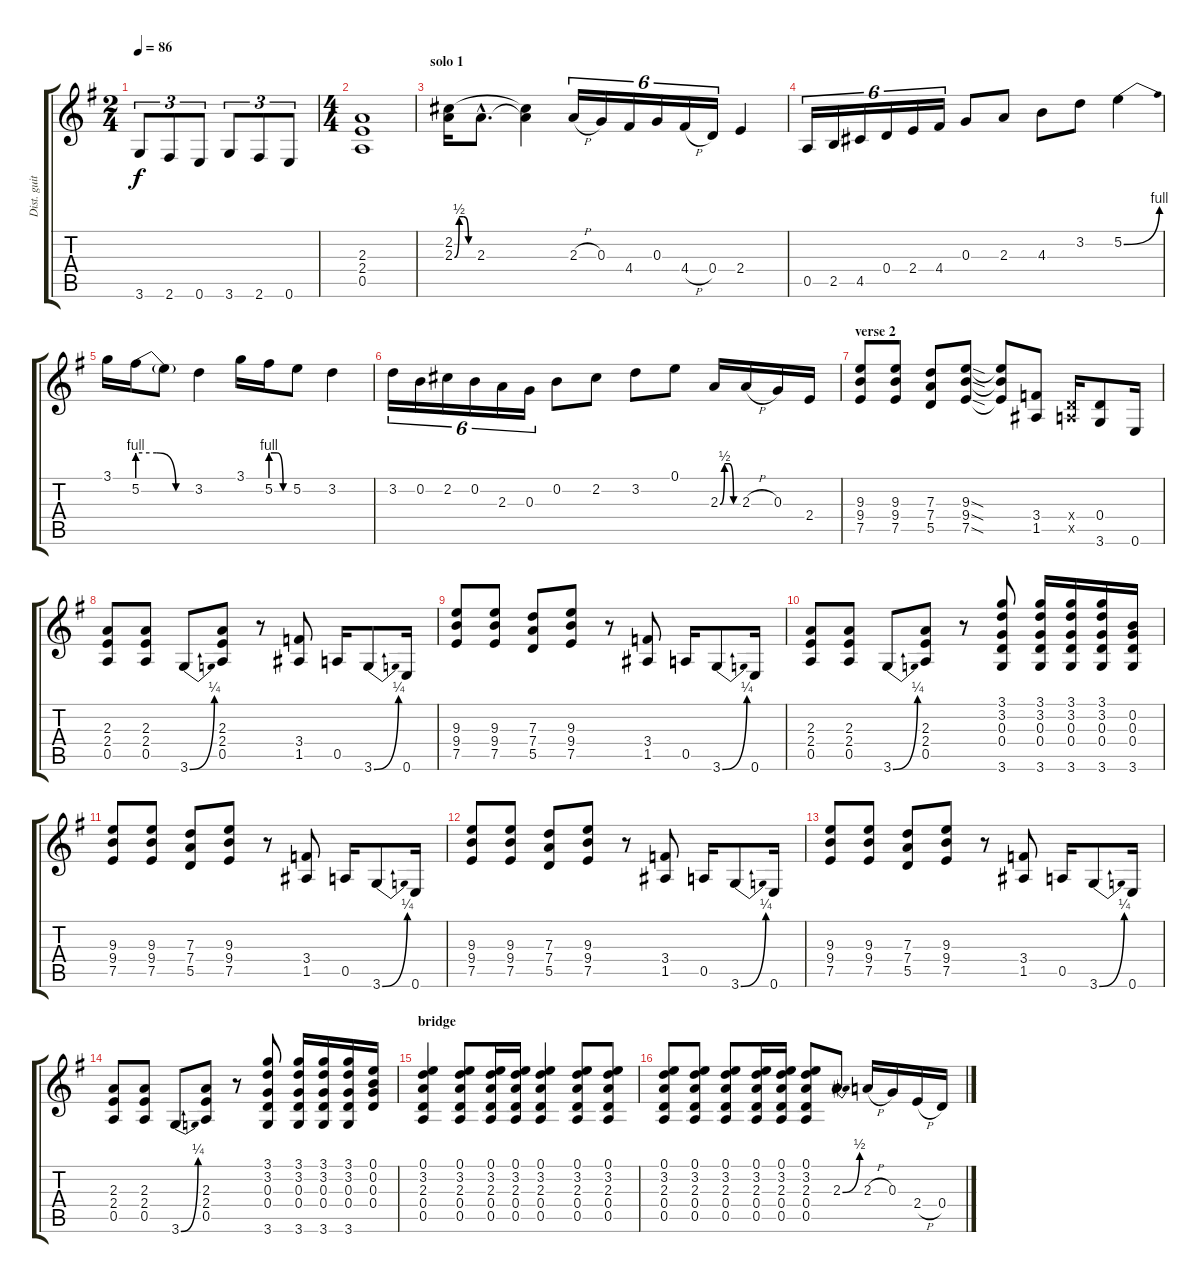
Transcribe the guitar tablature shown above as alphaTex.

\track ("Dist. guitar 1" "Dist. guit") {instrument distortionguitar}
\staff {score tabs}
\tuning (E4 B3 G3 D3 A2 E2) {hide}
\ts (2 4)
\tempo 86
\clef g2
\ks eminor
3.6.8{tu (3 2) dy f} 2.6.8{tu (3 2)} 0.6.8{tu (3 2)} 3.6.8{tu (3 2)} 2.6.8{tu (3 2)} 0.6.8{tu (3 2)} |
\ts (4 4)
(2.3 2.4 0.5).1 |
\section ("" "solo 1")
(2.2 2.3{be (custom 0 0 15 2 30 2 45 0 60 0)}).16 2.3{hac}.8{d} (2.2{t} 2.3{t}).4 2.3{h}.16{tu (6 4)} 0.3.16{tu (6 4)} 4.4.16{tu (6 4)} 0.3.16{tu (6 4)} 4.4{h}.16{tu (6 4)} 0.4.16{tu (6 4)} 2.4.4 |
0.5.16{tu (6 4)} 2.5.16{tu (6 4)} 4.5.16{tu (6 4)} 0.4.16{tu (6 4)} 2.4.16{tu (6 4)} 4.4.16{tu (6 4)} 0.3.8 2.3.8 4.3.8 3.2.8 5.2{be (bend 0 0 60 4)}.4 |
3.1.16 5.2{be (custom 0 4 20 4 40 0 60 0)}.16 5.2{t}.8 3.2.4 3.1.16 5.2{be (custom 0 4 20 4 40 0 60 0)}.16 5.2.8 3.2.4 |
3.2.16{tu (6 4)} 0.2.16{tu (6 4)} 2.2.16{tu (6 4)} 0.2.16{tu (6 4)} 2.3.16{tu (6 4)} 0.3.16{tu (6 4)} 0.2.8 2.2.8 3.2.8 0.1.8 2.3{be (custom 0 0 15 2 30 2 45 0 60 0)}.16 2.3{h}.16 0.3.16 2.4.16 |
\section ("" "verse 2")
(9.3 9.4 7.5).8 (9.3 9.4 7.5).8 (7.3 7.4 5.5).8 (9.3{sod} 9.4{sod} 7.5{sod}).8 (9.3{t} 9.4{t} 7.5{t}).8 (3.4 1.5).8 (0.4{x} 0.5{x}).16 (0.4 3.6).8 0.6.16 |
(2.3 2.4 0.5).8 (2.3 2.4 0.5).8 3.6{be (bend 0 0 60 1)}.8 (2.3 2.4 0.5).8 r.8 (3.4 1.5).8 0.5.16 3.6{be (bend 0 0 60 1)}.8 0.6.16 |
(9.3 9.4 7.5).8 (9.3 9.4 7.5).8 (7.3 7.4 5.5).8 (9.3 9.4 7.5).8 r.8 (3.4 1.5).8 0.5.16 3.6{be (bend 0 0 60 1)}.8 0.6.16 |
(2.3 2.4 0.5).8 (2.3 2.4 0.5).8 3.6{be (bend 0 0 60 1)}.8 (2.3 2.4 0.5).8 r.8 (3.1 3.2 0.3 0.4 3.6).8 (3.1 3.2 0.3 0.4 3.6).16 (3.1 3.2 0.3 0.4 3.6).16 (3.1 3.2 0.3 0.4 3.6).16 (0.2 0.3 0.4 3.6).16 |
(9.3 9.4 7.5).8 (9.3 9.4 7.5).8 (7.3 7.4 5.5).8 (9.3 9.4 7.5).8 r.8 (3.4 1.5).8 0.5.16 3.6{be (bend 0 0 60 1)}.8 0.6.16 |
(9.3 9.4 7.5).8 (9.3 9.4 7.5).8 (7.3 7.4 5.5).8 (9.3 9.4 7.5).8 r.8 (3.4 1.5).8 0.5.16 3.6{be (bend 0 0 60 1)}.8 0.6.16 |
(9.3 9.4 7.5).8 (9.3 9.4 7.5).8 (7.3 7.4 5.5).8 (9.3 9.4 7.5).8 r.8 (3.4 1.5).8 0.5.16 3.6{be (bend 0 0 60 1)}.8 0.6.16 |
(2.3 2.4 0.5).8 (2.3 2.4 0.5).8 3.6{be (bend 0 0 60 1)}.8 (2.3 2.4 0.5).8 r.8 (3.1 3.2 0.3 0.4 3.6).8 (3.1 3.2 0.3 0.4 3.6).16 (3.1 3.2 0.3 0.4 3.6).16 (3.1 3.2 0.3 0.4 3.6).16 (0.1 0.2 0.3 0.4).16 |
\section ("" "bridge")
(0.1 3.2 2.3 0.4 0.5).4 (0.1 3.2 2.3 0.4 0.5).8 (0.1 3.2 2.3 0.4 0.5).16 (0.1 3.2 2.3 0.4 0.5).16 (0.1 3.2 2.3 0.4 0.5).4 (0.1 3.2 2.3 0.4 0.5).8 (0.1 3.2 2.3 0.4 0.5).8 |
(0.1 3.2 2.3 0.4 0.5).8 (0.1 3.2 2.3 0.4 0.5).8 (0.1 3.2 2.3 0.4 0.5).8 (0.1 3.2 2.3 0.4 0.5).16 (0.1 3.2 2.3 0.4 0.5).16 (0.1 3.2 2.3 0.4 0.5).8 2.3{be (bend 0 0 60 2)}.8 2.3{h}.16 0.3.16 2.4{h}.16 0.4.16
